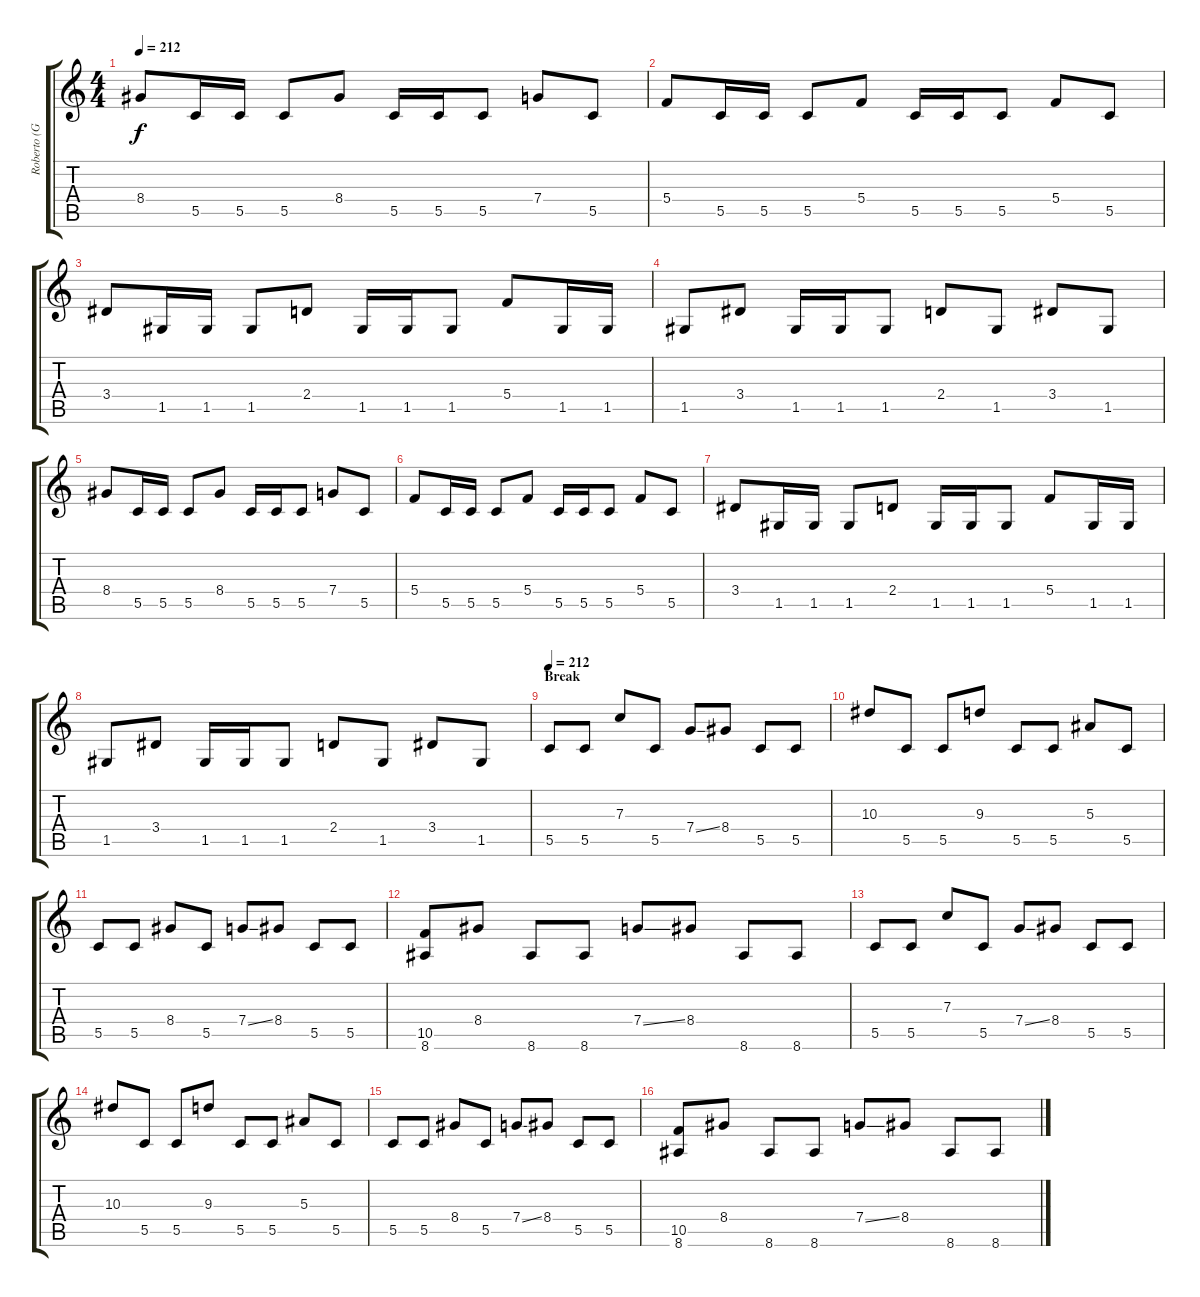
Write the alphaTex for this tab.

\track ("Roberto (Guitar)" "Roberto (G") {instrument overdrivenguitar}
\staff {score tabs}
\tuning (D4 A3 F3 C3 G2 D2) {hide}
\ts (4 4)
\tempo 212
\clef g2
\ks c
8.4.8{dy f} 5.5.16 5.5.16 5.5.8 8.4.8 5.5.16 5.5.16 5.5.8 7.4.8 5.5.8 |
5.4.8 5.5.16 5.5.16 5.5.8 5.4.8 5.5.16 5.5.16 5.5.8 5.4.8 5.5.8 |
3.4.8 1.5.16 1.5.16 1.5.8 2.4.8 1.5.16 1.5.16 1.5.8 5.4.8 1.5.16 1.5.16 |
1.5.8 3.4.8 1.5.16 1.5.16 1.5.8 2.4.8 1.5.8 3.4.8 1.5.8 |
8.4.8 5.5.16 5.5.16 5.5.8 8.4.8 5.5.16 5.5.16 5.5.8 7.4.8 5.5.8 |
5.4.8 5.5.16 5.5.16 5.5.8 5.4.8 5.5.16 5.5.16 5.5.8 5.4.8 5.5.8 |
3.4.8 1.5.16 1.5.16 1.5.8 2.4.8 1.5.16 1.5.16 1.5.8 5.4.8 1.5.16 1.5.16 |
1.5.8 3.4.8 1.5.16 1.5.16 1.5.8 2.4.8 1.5.8 3.4.8 1.5.8 |
\section ("" "Break")
\tempo 212
5.5.8 5.5.8 7.3.8 5.5.8 7.4{ss}.8 8.4.8 5.5.8 5.5.8 |
10.3.8 5.5.8 5.5.8 9.3.8 5.5.8 5.5.8 5.3.8 5.5.8 |
5.5.8 5.5.8 8.4.8 5.5.8 7.4{ss}.8 8.4.8 5.5.8 5.5.8 |
(10.5 8.6).8 8.4.8 8.6.8 8.6.8 7.4{ss}.8 8.4.8 8.6.8 8.6.8 |
5.5.8 5.5.8 7.3.8 5.5.8 7.4{ss}.8 8.4.8 5.5.8 5.5.8 |
10.3.8 5.5.8 5.5.8 9.3.8 5.5.8 5.5.8 5.3.8 5.5.8 |
5.5.8 5.5.8 8.4.8 5.5.8 7.4{ss}.8 8.4.8 5.5.8 5.5.8 |
(10.5 8.6).8 8.4.8 8.6.8 8.6.8 7.4{ss}.8 8.4.8 8.6.8 8.6.8
